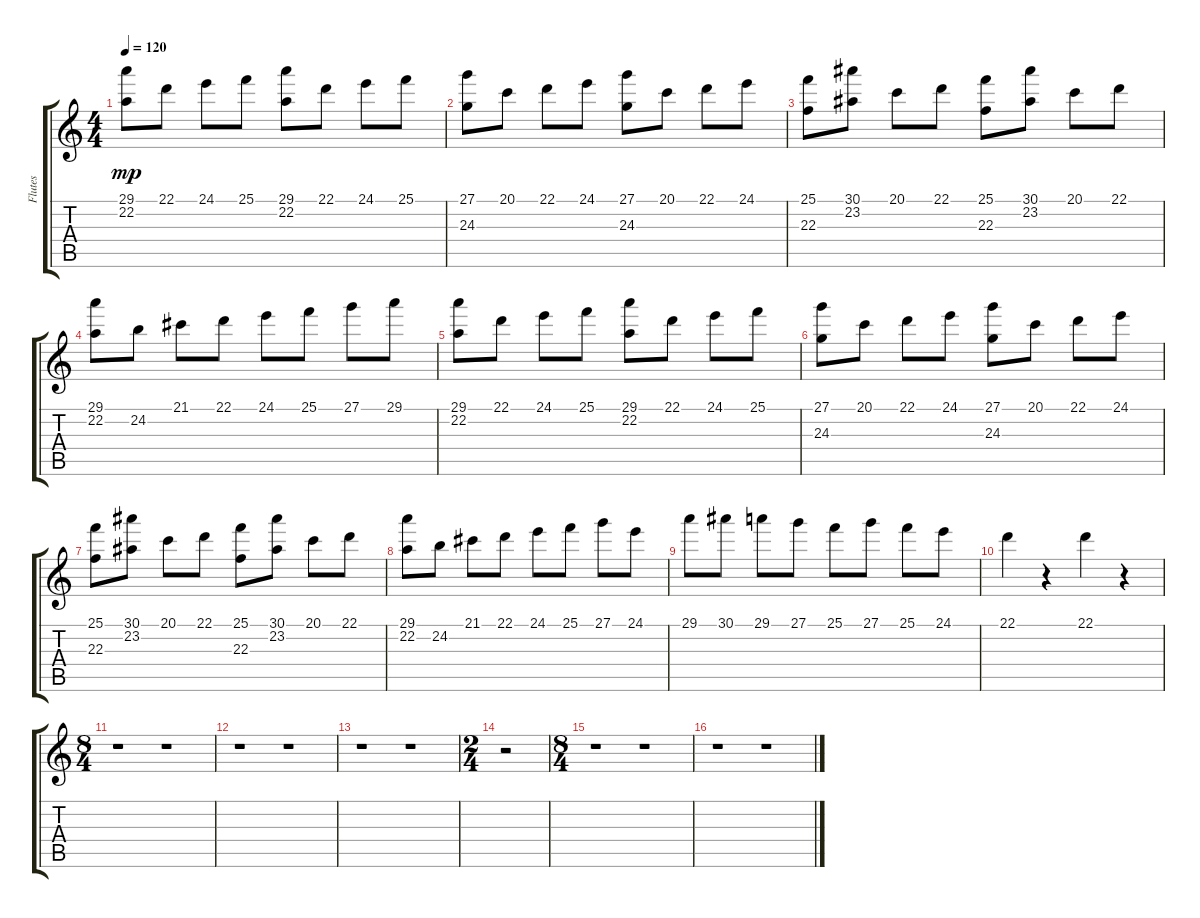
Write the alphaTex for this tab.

\track ("Flutes" "Flutes") {instrument flute}
\staff {score tabs}
\tuning (E4 B3 G3 D3 A2 E2) {hide}
\ts (4 4)
\tempo 120
\clef g2
\ks c
(29.1 22.2).8{dy mp} 22.1.8 24.1.8 25.1.8 (29.1 22.2).8 22.1.8 24.1.8 25.1.8 |
(27.1 24.3).8 20.1.8 22.1.8 24.1.8 (27.1 24.3).8 20.1.8 22.1.8 24.1.8 |
(25.1 22.3).8 (30.1 23.2).8 20.1.8 22.1.8 (25.1 22.3).8 (30.1 23.2).8 20.1.8 22.1.8 |
(29.1 22.2).8 24.2.8 21.1.8 22.1.8 24.1.8 25.1.8 27.1.8 29.1.8 |
(29.1 22.2).8 22.1.8 24.1.8 25.1.8 (29.1 22.2).8 22.1.8 24.1.8 25.1.8 |
(27.1 24.3).8 20.1.8 22.1.8 24.1.8 (27.1 24.3).8 20.1.8 22.1.8 24.1.8 |
(25.1 22.3).8 (30.1 23.2).8 20.1.8 22.1.8 (25.1 22.3).8 (30.1 23.2).8 20.1.8 22.1.8 |
(29.1 22.2).8 24.2.8 21.1.8 22.1.8 24.1.8 25.1.8 27.1.8 24.1.8 |
29.1.8 30.1.8 29.1.8 27.1.8 25.1.8 27.1.8 25.1.8 24.1.8 |
22.1.4 r.4 22.1.4 r.4 |
\ts (8 4)
r.1 r.1 |
r.1 r.1 |
r.1 r.1 |
\ts (2 4)
r.2 |
\ts (8 4)
r.1 r.1 |
r.1 r.1
